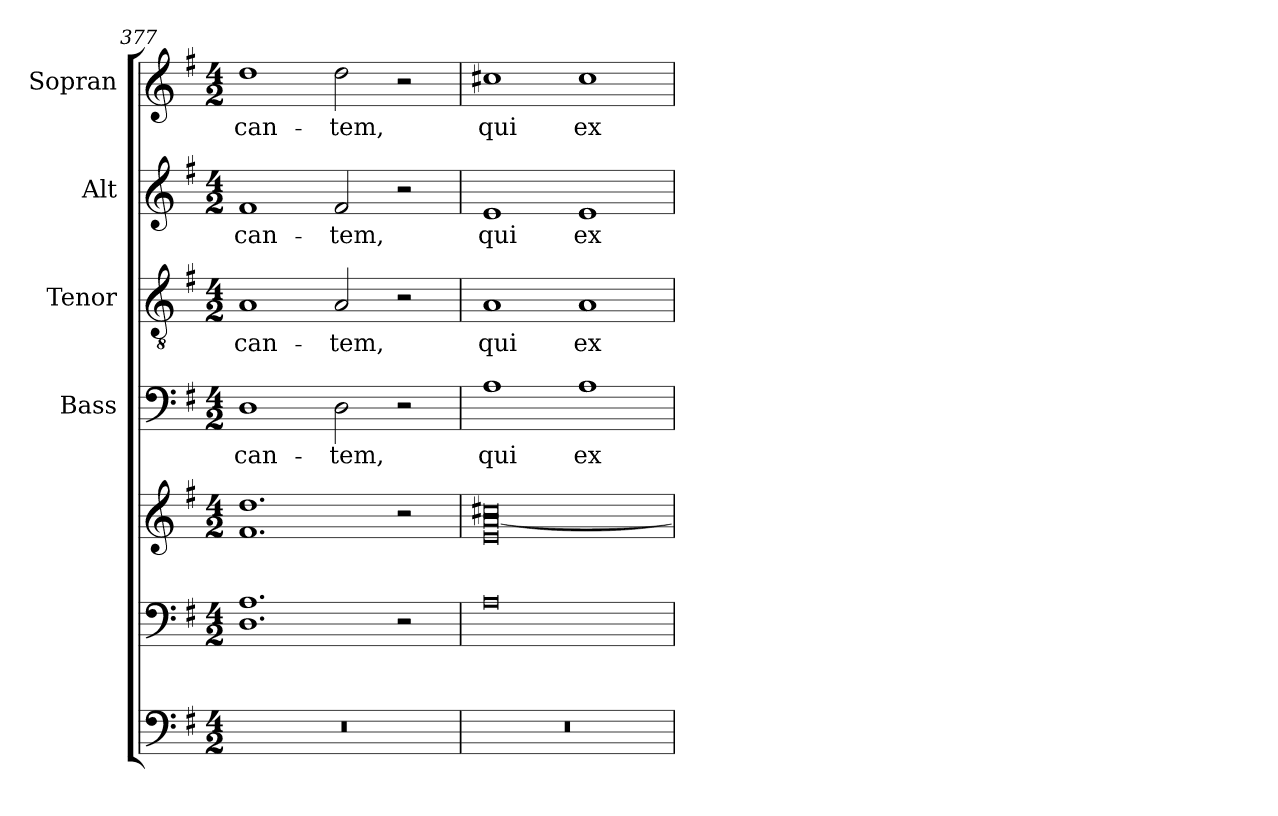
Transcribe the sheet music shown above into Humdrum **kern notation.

**kern	**kern	**kern	**kern	**text	**kern	**text	**kern	**text	**kern	**text
*part6	*part5	*part5	*part4	*part4	*part3	*part3	*part2	*part2	*part1	*part1
*staff7	*staff6	*staff5	*staff4	*staff4	*staff3	*staff3	*staff2	*staff2	*staff1	*staff1
*	*	*	*I"Bass	*	*I"Tenor	*	*I"Alt	*	*I"Sopran	*
*	*	*	*I'B.	*	*I'T.	*	*I'A.	*	*I'S.	*
*clefF4	*clefF4	*clefG2	*clefF4	*	*clefGv2	*	*clefG2	*	*clefG2	*
*k[f#]	*k[f#]	*k[f#]	*k[f#]	*	*k[f#]	*	*k[f#]	*	*k[f#]	*
*G:	*G:	*G:	*G:	*	*G:	*	*G:	*	*G:	*
*M4/2	*M4/2	*M4/2	*M4/2	*	*M4/2	*	*M4/2	*	*M4/2	*
=377	=377	=377	=377	=377	=377	=377	=377	=377	=377	=377
!	!	!	!	!LO:LY:b	!	!LO:LY:b	!	!LO:LY:b	!	!LO:LY:b
0r	1.D 1.A	1.f# 1.dd	1D	-can-	1A	-can-	1f#	-can-	1dd	-can-
!	!	!	!	!LO:LY:b	!	!LO:LY:b	!	!LO:LY:b	!	!LO:LY:b
.	.	.	2D\	-tem,	2A/	-tem,	2f#/	-tem,	2dd\	-tem,
.	2r	2r	2r	.	2r	.	2r	.	2r	.
!!LO:PB:g=z
=378	=378	=378	=378	=378	=378	=378	=378	=378	=378	=378
!	!	!	!	!LO:LY:b	!	!LO:LY:b	!	!LO:LY:b	!	!LO:LY:b
0r	0A	0e [0a 0cc#X	1A	qui	1A	qui	1e	qui	1cc#X	qui
!	!	!	!	!LO:LY:b	!	!LO:LY:b	!	!LO:LY:b	!	!LO:LY:b
.	.	.	1A	ex	1A	ex	1e	ex	1cc#	ex
=	=	=	=	=	=	=	=	=	=	=
*-	*-	*-	*-	*-	*-	*-	*-	*-	*-	*-
